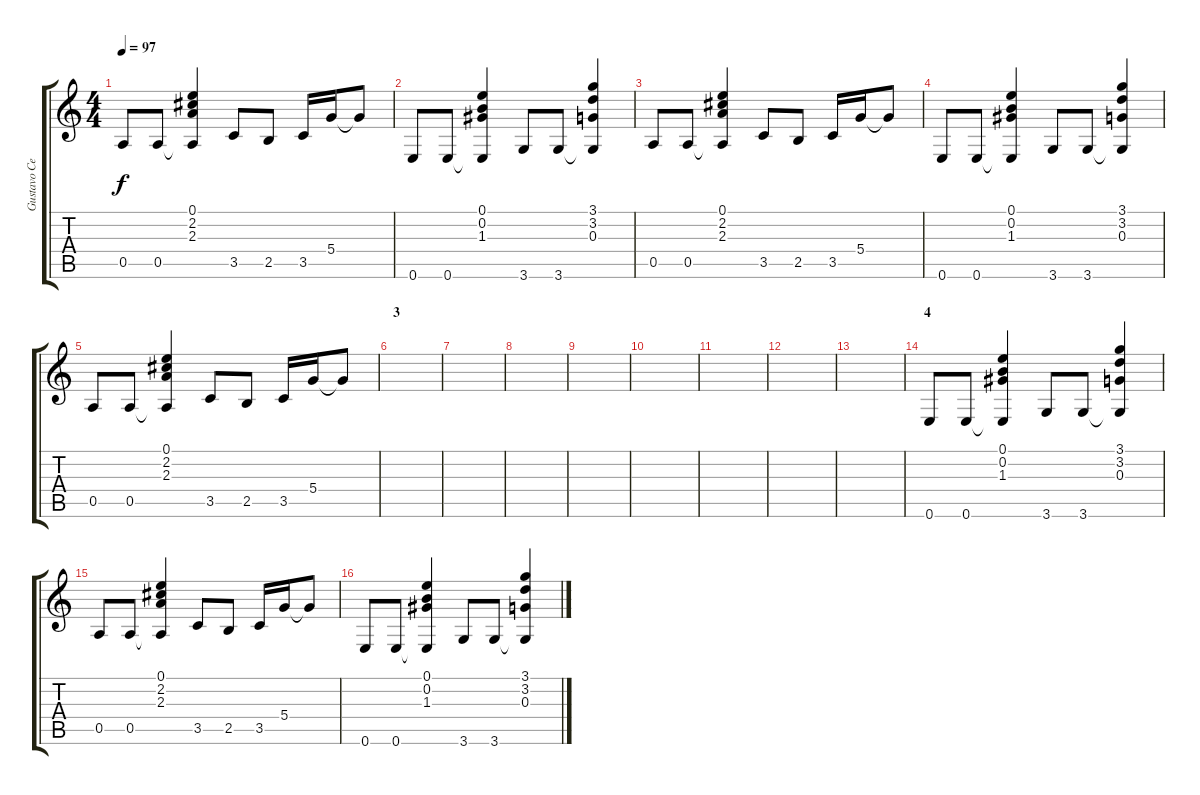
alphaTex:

\track ("Gustavo Cerati" "Gustavo Ce") {instrument distortionguitar}
\staff {score tabs}
\tuning (E4 B3 G3 D3 A2 E2) {hide}
\ts (4 4)
\tempo 97
\clef g2
\ks c
0.5.8{dy f} 0.5.8 (0.1 2.2 2.3 0.5{t}).4 3.5.8 2.5.8 3.5.16 5.4.16 5.4{t}.8 |
0.6.8 0.6.8 (0.1 0.2 1.3 0.6{t}).4 3.6.8 3.6.8 (3.1 3.2 0.3 3.6{t}).4 |
0.5.8 0.5.8 (0.1 2.2 2.3 0.5{t}).4 3.5.8 2.5.8 3.5.16 5.4.16 5.4{t}.8 |
0.6.8 0.6.8 (0.1 0.2 1.3 0.6{t}).4 3.6.8 3.6.8 (3.1 3.2 0.3 3.6{t}).4 |
0.5.8 0.5.8 (0.1 2.2 2.3 0.5{t}).4 3.5.8 2.5.8 3.5.16 5.4.16 5.4{t}.8 |
\section ("" "3")
|
|
|
|
|
|
|
|
\section ("" "4")
0.6.8 0.6.8 (0.1 0.2 1.3 0.6{t}).4 3.6.8 3.6.8 (3.1 3.2 0.3 3.6{t}).4 |
0.5.8 0.5.8 (0.1 2.2 2.3 0.5{t}).4 3.5.8 2.5.8 3.5.16 5.4.16 5.4{t}.8 |
0.6.8 0.6.8 (0.1 0.2 1.3 0.6{t}).4 3.6.8 3.6.8 (3.1 3.2 0.3 3.6{t}).4
